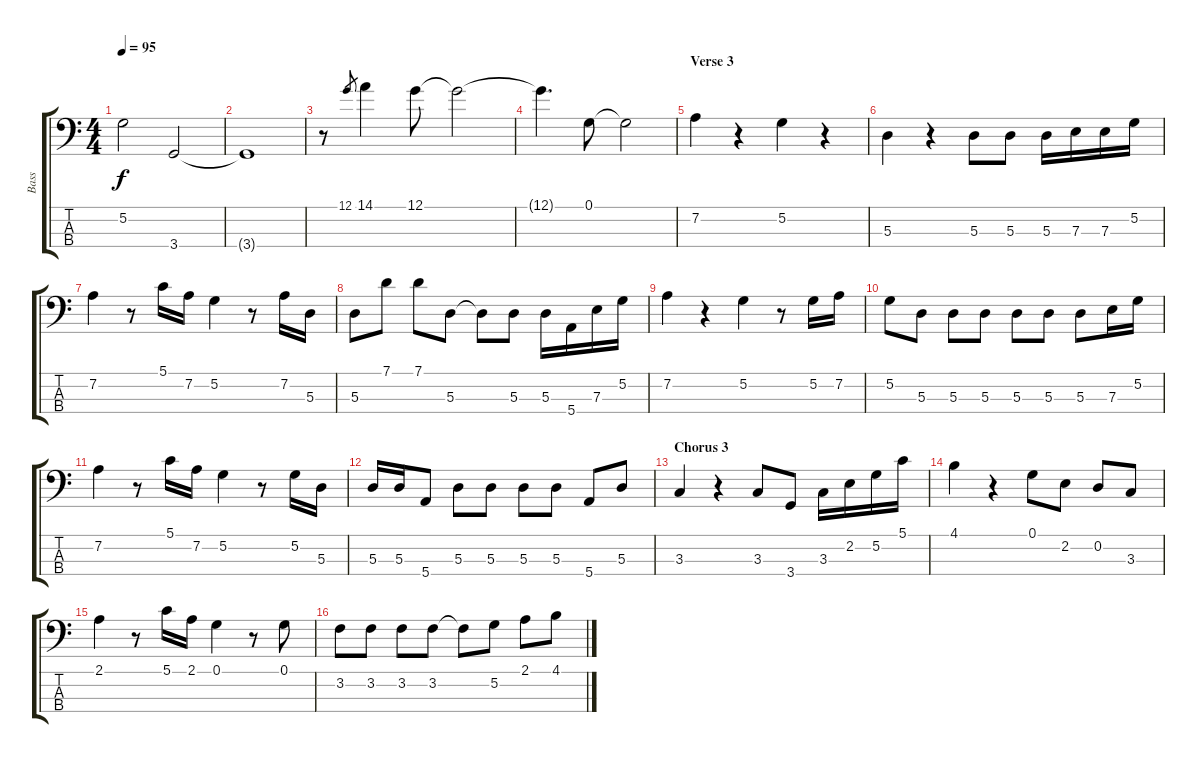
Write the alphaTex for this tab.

\track ("Bass" "Bass") {instrument electricbassfinger}
\staff {score tabs}
\tuning (G2 D2 A1 E1) {hide}
\ts (4 4)
\tempo 95
\clef f4
\ks c
5.2.2{dy f} 3.4.2 |
3.4{t}.1 |
r.8 12.1.8{gr} 14.1.4 12.1.8 12.1{t}.2 |
12.1{t}.4{d} 0.1.8 0.1{t}.2 |
\section ("" "Verse 3")
7.2.4 r.4 5.2.4 r.4 |
5.3.4 r.4 5.3.8 5.3.8 5.3.16 7.3.16 7.3.16 5.2.16 |
7.2.4 r.8 5.1.16 7.2.16 5.2.4 r.8 7.2.16 5.3.16 |
5.3.8 7.1.8 7.1.8 5.3.8 5.3{t}.8 5.3.8 5.3.16 5.4.16 7.3.16 5.2.16 |
7.2.4 r.4 5.2.4 r.8 5.2.16 7.2.16 |
5.2.8 5.3.8 5.3.8 5.3.8 5.3.8 5.3.8 5.3.8 7.3.16 5.2.16 |
7.2.4 r.8 5.1.16 7.2.16 5.2.4 r.8 5.2.16 5.3.16 |
5.3.16 5.3.16 5.4.8 5.3.8 5.3.8 5.3.8 5.3.8 5.4.8 5.3.8 |
\section ("" "Chorus 3")
3.3.4 r.4 3.3.8 3.4.8 3.3.16 2.2.16 5.2.16 5.1.16 |
4.1.4 r.4 0.1.8 2.2.8 0.2.8 3.3.8 |
2.1.4 r.8 5.1.16 2.1.16 0.1.4 r.8 0.1.8 |
3.2.8 3.2.8 3.2.8 3.2.8 3.2{t}.8 5.2.8 2.1.8 4.1.8
